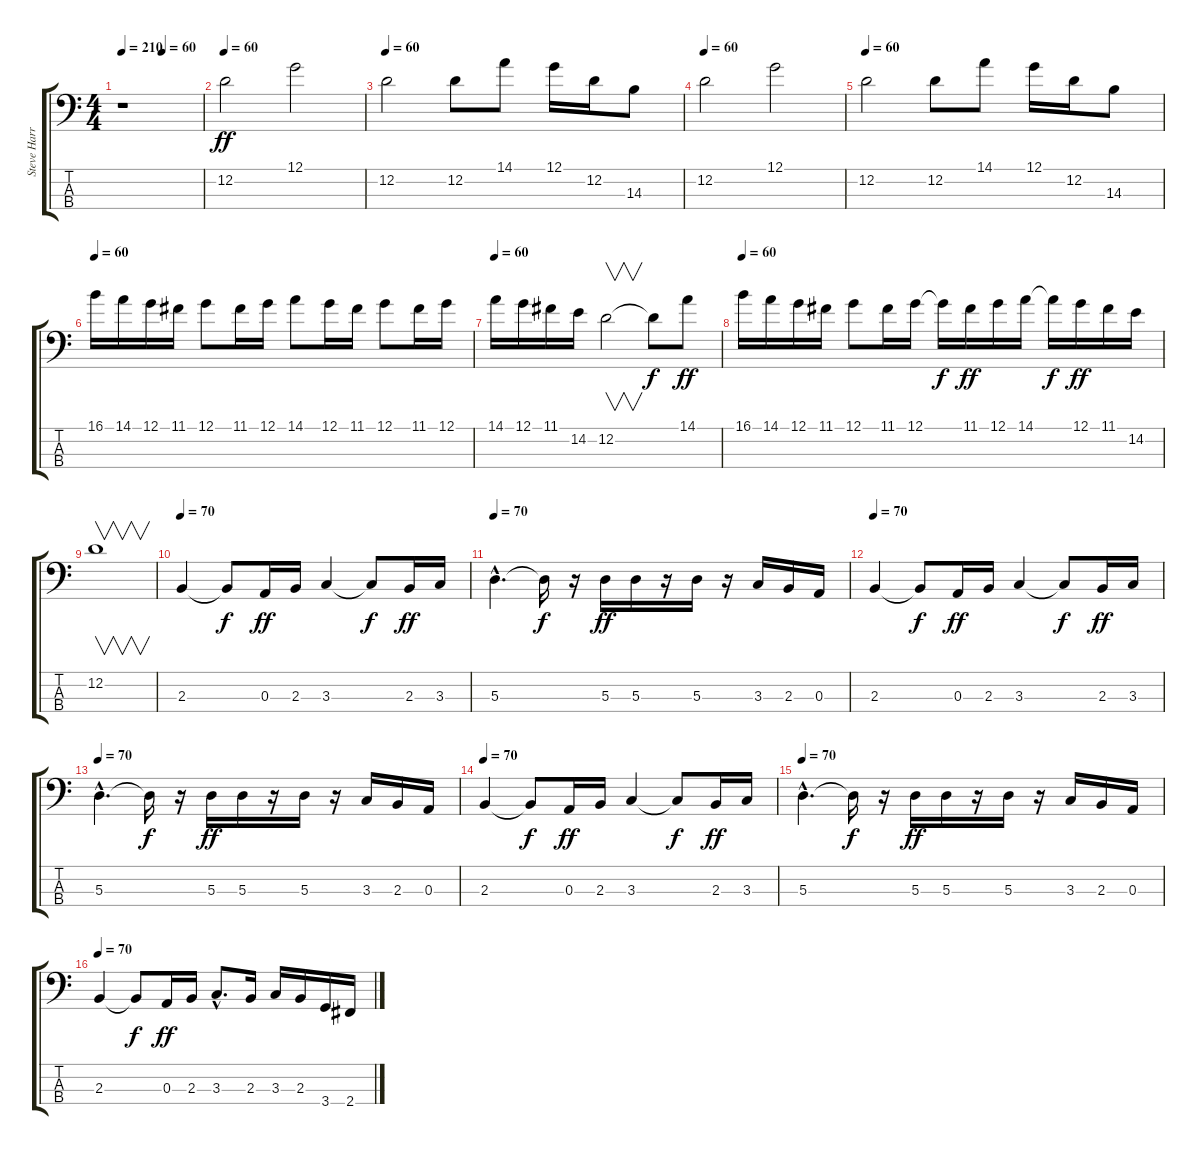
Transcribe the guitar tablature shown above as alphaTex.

\track ("Steve Harris" "Steve Harr") {instrument electricbassfinger}
\staff {score tabs}
\tuning (G2 D2 A1 E1) {hide}
\ts (4 4)
\tempo 210
\tempo (60 0.5)
\tempo 210
\clef f4
\ks c
r.1{dy ff instrument electricbassfinger} |
\tempo 70
\tempo 60
12.2.2 12.1.2 |
\tempo 60
12.2.2 12.2.8 14.1.8 12.1.16 12.2.16 14.3.8 |
\tempo 60
12.2.2 12.1.2 |
\tempo 60
12.2.2 12.2.8 14.1.8 12.1.16 12.2.16 14.3.8 |
\tempo 60
16.1.16 14.1.16 12.1.16 11.1.16 12.1.8 11.1.16 12.1.16 14.1.8 12.1.16 11.1.16 12.1.8 11.1.16 12.1.16 |
\tempo 60
14.1.16 12.1.16 11.1.16 14.2.16 12.2.2{v} 12.2{t}.8{dy f} 14.1.8{dy ff} |
\tempo 60
16.1.16 14.1.16 12.1.16 11.1.16 12.1.8 11.1.16 12.1.16 12.1{t}.16{dy f} 11.1.16{dy ff} 12.1.16 14.1.16 14.1{t}.16{dy f} 12.1.16{dy ff} 11.1.16 14.2.16 |
12.2.1{v} |
\tempo 70
2.3.4 2.3{t}.8{dy f} 0.3.16{dy ff} 2.3.16 3.3.4 3.3{t}.8{dy f} 2.3.16{dy ff} 3.3.16 |
\tempo 70
5.3{hac}.4{d} 5.3{t}.16{dy f} r.16 5.3.16{dy ff} 5.3.16 r.16 5.3.16 r.16 3.3.16 2.3.16 0.3.16 |
\tempo 70
2.3.4 2.3{t}.8{dy f} 0.3.16{dy ff} 2.3.16 3.3.4 3.3{t}.8{dy f} 2.3.16{dy ff} 3.3.16 |
\tempo 70
5.3{hac}.4{d} 5.3{t}.16{dy f} r.16 5.3.16{dy ff} 5.3.16 r.16 5.3.16 r.16 3.3.16 2.3.16 0.3.16 |
\tempo 70
2.3.4 2.3{t}.8{dy f} 0.3.16{dy ff} 2.3.16 3.3.4 3.3{t}.8{dy f} 2.3.16{dy ff} 3.3.16 |
\tempo 70
5.3{hac}.4{d} 5.3{t}.16{dy f} r.16 5.3.16{dy ff} 5.3.16 r.16 5.3.16 r.16 3.3.16 2.3.16 0.3.16 |
\tempo 70
2.3.4 2.3{t}.8{dy f} 0.3.16{dy ff} 2.3.16 3.3{hac}.8{d} 2.3.16 3.3.16 2.3.16 3.4.16 2.4.16
